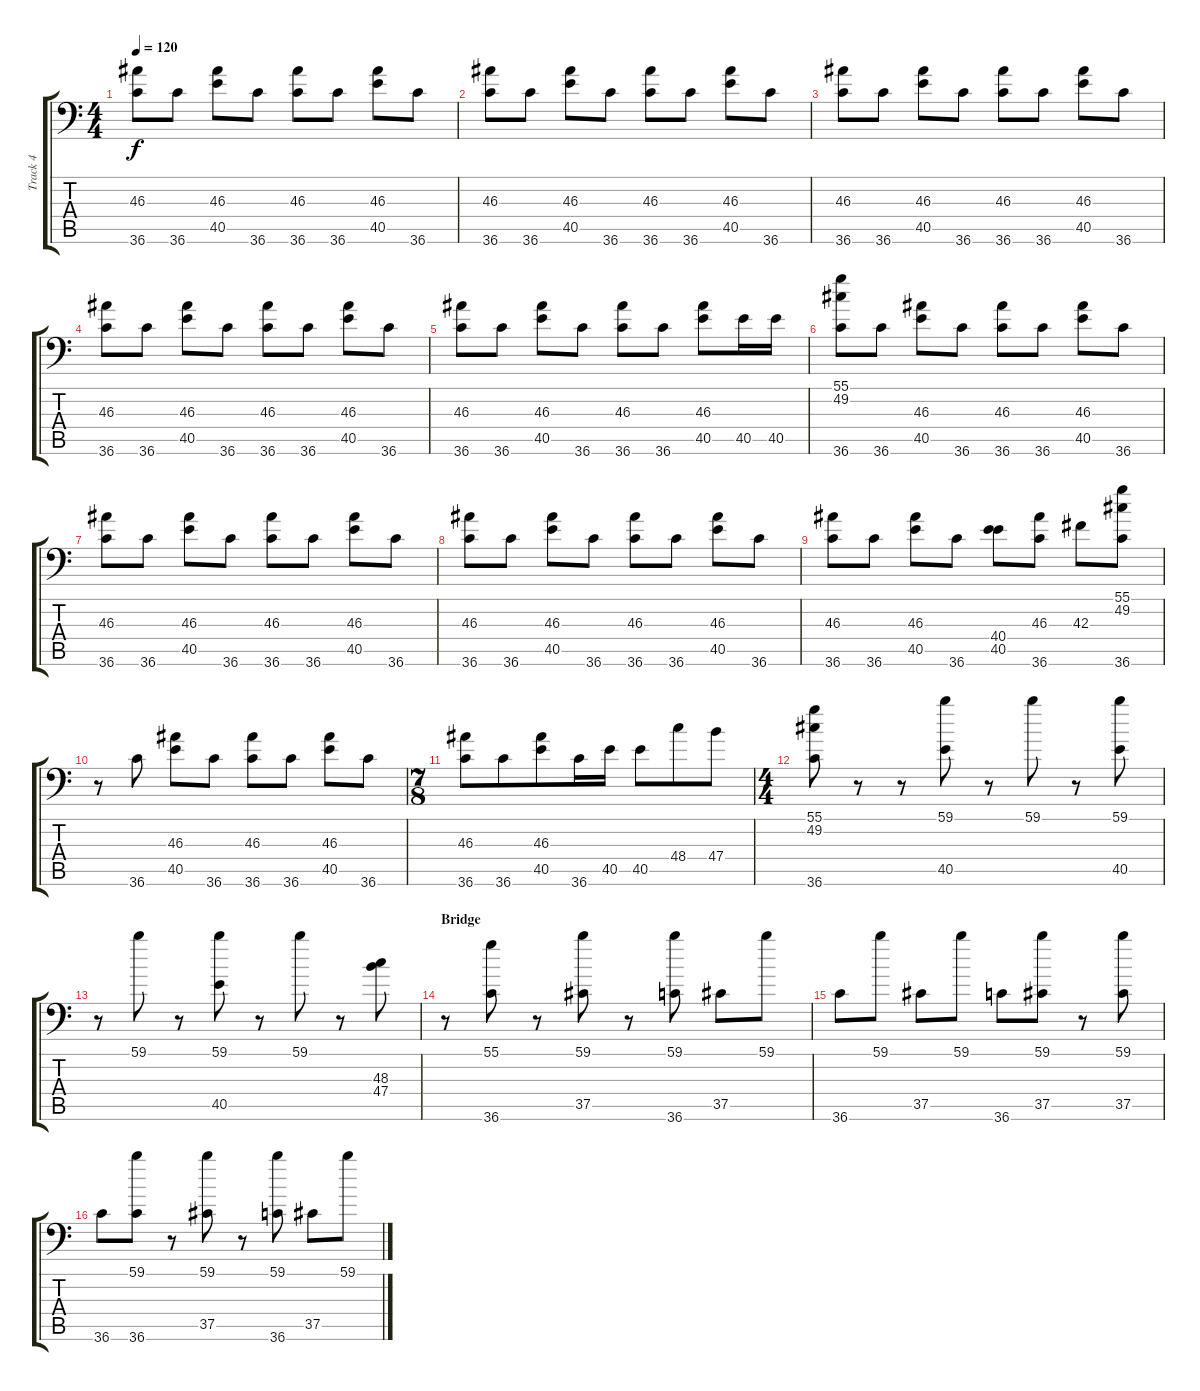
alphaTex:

\track ("Track 4" "Track 4") {instrument acousticgrandpiano}
\staff {score tabs}
\tuning (C-1 C-1 C-1 C-1 C-1 C-1) {hide}
\ts (4 4)
\tempo 120
\clef f4
\ks c
(46.3 36.6).8{dy f} 36.6.8 (46.3 40.5).8 36.6.8 (46.3 36.6).8 36.6.8 (46.3 40.5).8 36.6.8 |
(46.3 36.6).8 36.6.8 (46.3 40.5).8 36.6.8 (46.3 36.6).8 36.6.8 (46.3 40.5).8 36.6.8 |
(46.3 36.6).8 36.6.8 (46.3 40.5).8 36.6.8 (46.3 36.6).8 36.6.8 (46.3 40.5).8 36.6.8 |
(46.3 36.6).8 36.6.8 (46.3 40.5).8 36.6.8 (46.3 36.6).8 36.6.8 (46.3 40.5).8 36.6.8 |
(46.3 36.6).8 36.6.8 (46.3 40.5).8 36.6.8 (46.3 36.6).8 36.6.8 (46.3 40.5).8 40.5.16 40.5.16 |
(55.1 49.2 36.6).8 36.6.8 (46.3 40.5).8 36.6.8 (46.3 36.6).8 36.6.8 (46.3 40.5).8 36.6.8 |
(46.3 36.6).8 36.6.8 (46.3 40.5).8 36.6.8 (46.3 36.6).8 36.6.8 (46.3 40.5).8 36.6.8 |
(46.3 36.6).8 36.6.8 (46.3 40.5).8 36.6.8 (46.3 36.6).8 36.6.8 (46.3 40.5).8 36.6.8 |
(46.3 36.6).8 36.6.8 (46.3 40.5).8 36.6.8 (40.4 40.5).8 (46.3 36.6).8 42.3.8 (55.1 49.2 36.6).8 |
r.8 36.6.8 (46.3 40.5).8 36.6.8 (46.3 36.6).8 36.6.8 (46.3 40.5).8 36.6.8 |
\ts (7 8)
(46.3 36.6).8 36.6.8 (46.3 40.5).8 36.6.16 40.5.16 40.5.8 48.4.8 47.4.8 |
\ts (4 4)
(55.1 49.2 36.6).8 r.8 r.8 (59.1 40.5).8 r.8 59.1.8 r.8 (59.1 40.5).8 |
r.8 59.1.8 r.8 (59.1 40.5).8 r.8 59.1.8 r.8 (48.3 47.4).8 |
\section ("" "Bridge")
r.8 (55.1 36.6).8 r.8 (59.1 37.5).8 r.8 (59.1 36.6).8 37.5.8 59.1.8 |
36.6.8 59.1.8 37.5.8 59.1.8 36.6.8 (59.1 37.5).8 r.8 (59.1 37.5).8 |
36.6.8 (59.1 36.6).8 r.8 (59.1 37.5).8 r.8 (59.1 36.6).8 37.5.8 59.1.8
